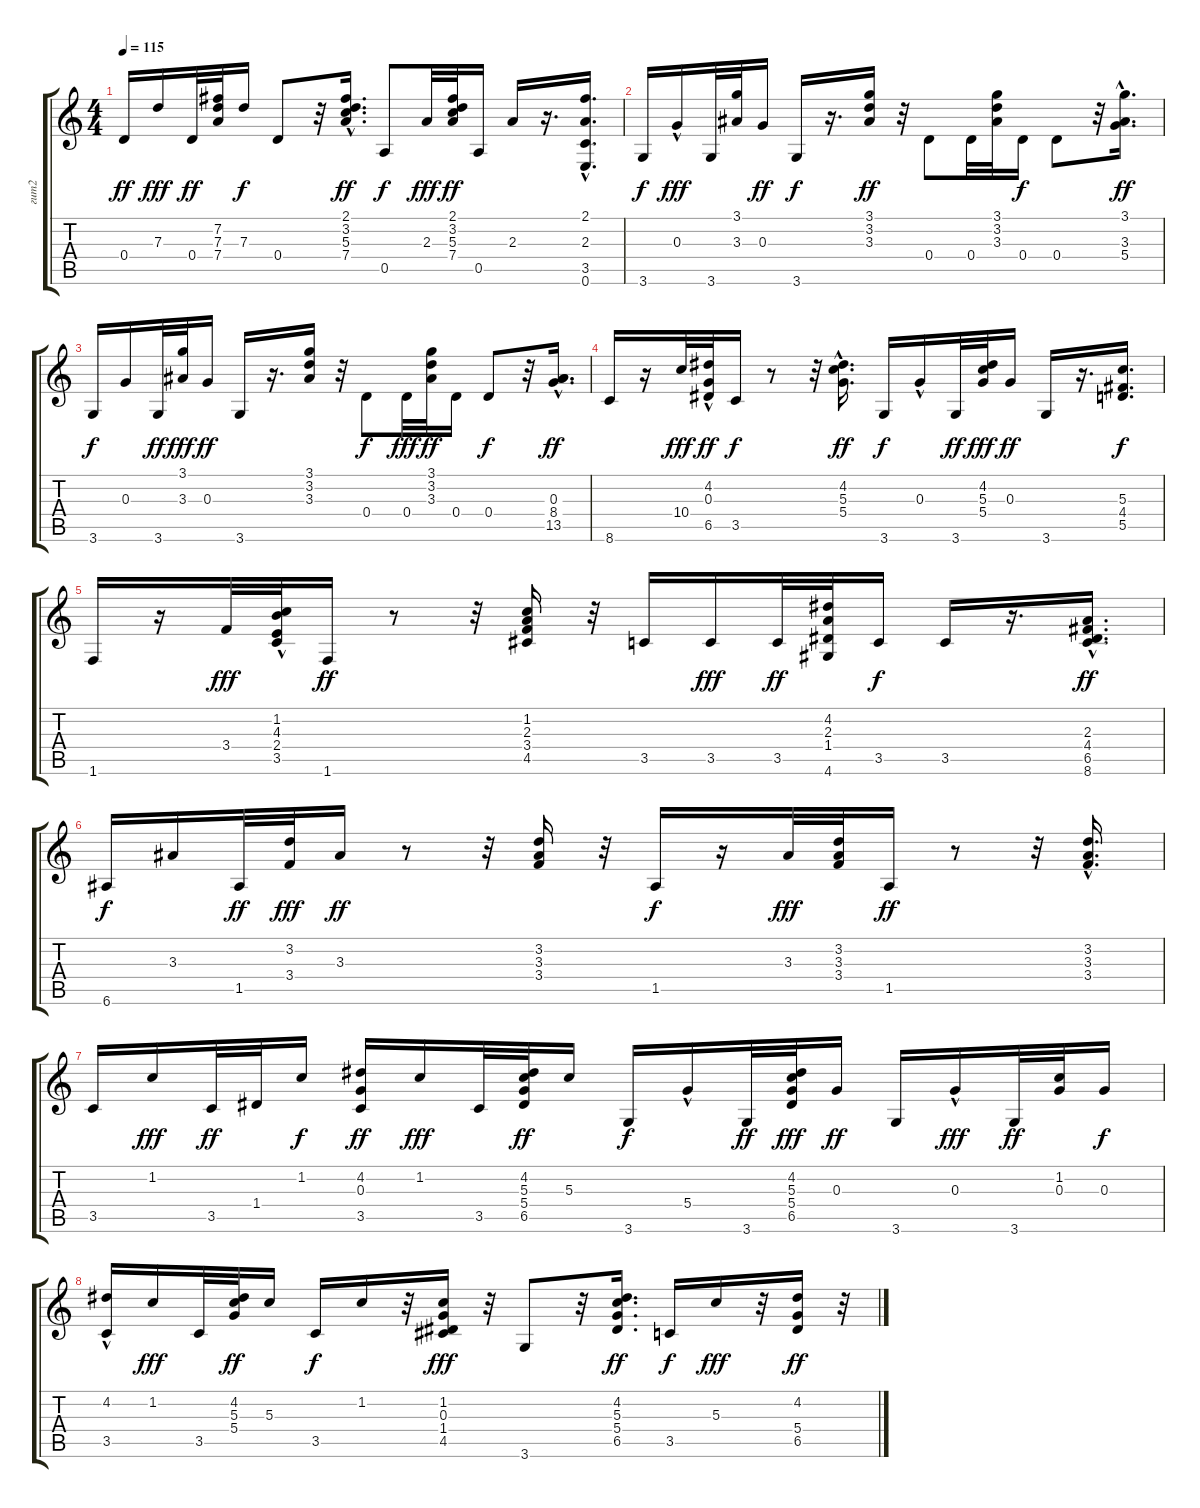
\track ("гит2" "гит2") {instrument acousticguitarsteel}
\staff {score tabs}
\tuning (E4 B3 G3 D3 A2 E2) {hide}
\ts (4 4)
\tempo 115
\clef g2
\ks c
0.4.16{dy ff} 7.3.16{dy fff} 0.4.32{dy ff} (7.2 7.3 7.4).32 7.3.16{dy f} 0.4.8 r.32 (2.1 3.2 5.3 7.4{hac}).16{d dy ff} 0.5.8{dy f} 2.3.32{dy fff} (2.1 3.2 5.3 7.4).32{dy ff} 0.5.16 2.3.16 r.16{d} (2.1{hac} 2.3{hac} 3.5{hac} 0.6{hac}).16{d} |
3.6.16{dy f} 0.3{hac}.16{dy fff} 3.6.32 (3.1 3.3).32 0.3.16{dy ff} 3.6.16{dy f} r.16{d} (3.1 3.2 3.3).16{dy ff} r.32 0.4.8 0.4.32 (3.1 3.2 3.3).32 0.4.16{dy f} 0.4.8 r.32 (3.1{hac} 3.3{hac} 5.4{hac}).16{d dy ff} |
3.6.16{dy f} 0.3.16 3.6.32{dy ff} (3.1 3.3).32{dy fff} 0.3.16{dy ff} 3.6.16 r.16{d} (3.1 3.2 3.3).16 r.32 0.4.8{dy f} 0.4.32{dy fff} (3.1 3.2 3.3).32{dy ff} 0.4.16 0.4.8{dy f} r.32 (0.3{hac} 8.4{hac} 13.5{hac}).16{d dy ff} |
8.6.16 r.16 10.4.32{dy fff} (4.2{hac} 0.3 6.5).32{dy ff} 3.5.16{dy f} r.8 r.32 (4.2 5.3{hac} 5.4).16{d dy ff} 3.6.16{dy f} 0.3{hac}.16 3.6.32{dy ff} (4.2 5.3 5.4).32{dy fff} 0.3.16{dy ff} 3.6.16 r.16{d} (5.3 4.4 5.5).16{d dy f} |
1.6.16 r.16 3.4.32{dy fff} (1.2 4.3{hac} 2.4 3.5).32 1.6.16{dy ff} r.8 r.32 (1.2 2.3 3.4 4.5).16 r.32 3.5.16 3.5.16{dy fff} 3.5.32{dy ff} (4.2 2.3 1.4 4.6).32 3.5.16{dy f} 3.5.16 r.16{d} (2.3 4.4 6.5 8.6{hac}).16{d dy ff} |
6.6.16{dy f} 3.3.16 1.5.32{dy ff} (3.2 3.4).32{dy fff} 3.3.16{dy ff} r.8 r.32 (3.2 3.3 3.4).16 r.32 1.5.16{dy f} r.16 3.3.32{dy fff} (3.2 3.3 3.4).32 1.5.16{dy ff} r.8 r.32 (3.2{hac} 3.3{hac} 3.4{hac}).16{d} |
3.5.16 1.2.16{dy fff} 3.5.32{dy ff} 1.4.32 1.2.16{dy f} (4.2 0.3 3.5).16{dy ff} 1.2.16{dy fff} 3.5.32 (4.2 5.3 5.4 6.5).32{dy ff} 5.3.16 3.6.16{dy f} 5.4{hac}.16 3.6.32{dy ff} (4.2 5.3 5.4 6.5).32{dy fff} 0.3.16{dy ff} 3.6.16 0.3{hac}.16{dy fff} 3.6.32{dy ff} (1.2 0.3).32 0.3.16{dy f} |
(4.2{hac} 3.5).16 1.2.16{dy fff} 3.5.32 (4.2 5.3 5.4).32{dy ff} 5.3.16 3.5.16{dy f} 1.2.16 r.32 (1.2 0.3 1.4 4.5).16{dy fff} r.32 3.6.8 r.32 (4.2 5.3 5.4 6.5).16{d dy ff} 3.5.16{dy f} 5.3.16{dy fff} r.32 (4.2 5.4 6.5).16{dy ff} r.32
